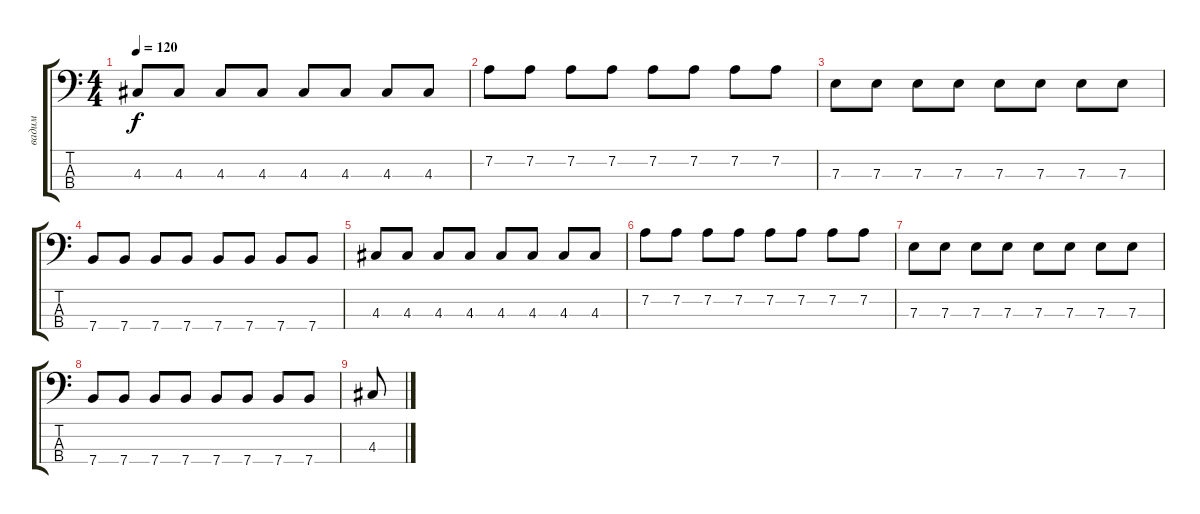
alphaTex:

\track ("вадим" "вадим") {instrument electricbassfinger}
\staff {score tabs}
\tuning (G2 D2 A1 E1) {hide}
\ts (4 4)
\tempo 120
\clef f4
\ks c
4.3.8{dy f} 4.3.8 4.3.8 4.3.8 4.3.8 4.3.8 4.3.8 4.3.8 |
7.2.8 7.2.8 7.2.8 7.2.8 7.2.8 7.2.8 7.2.8 7.2.8 |
7.3.8 7.3.8 7.3.8 7.3.8 7.3.8 7.3.8 7.3.8 7.3.8 |
7.4.8 7.4.8 7.4.8 7.4.8 7.4.8 7.4.8 7.4.8 7.4.8 |
4.3.8 4.3.8 4.3.8 4.3.8 4.3.8 4.3.8 4.3.8 4.3.8 |
7.2.8 7.2.8 7.2.8 7.2.8 7.2.8 7.2.8 7.2.8 7.2.8 |
7.3.8 7.3.8 7.3.8 7.3.8 7.3.8 7.3.8 7.3.8 7.3.8 |
7.4.8 7.4.8 7.4.8 7.4.8 7.4.8 7.4.8 7.4.8 7.4.8 |
4.3.8
